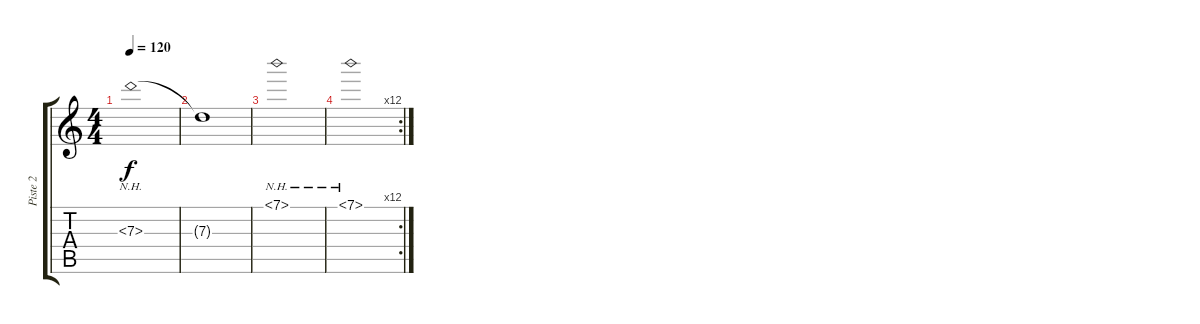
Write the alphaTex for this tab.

\track ("Piste 2" "Piste 2") {instrument distortionguitar}
\staff {score tabs}
\tuning (E4 B3 G3 D3 A2 E2) {hide}
\ts (4 4)
\tempo 120
\clef g2
\ks c
7.3{nh}.1{dy f} |
7.3{t}.1 |
7.1{nh}.1 |
\rc 12
7.1{nh}.1
